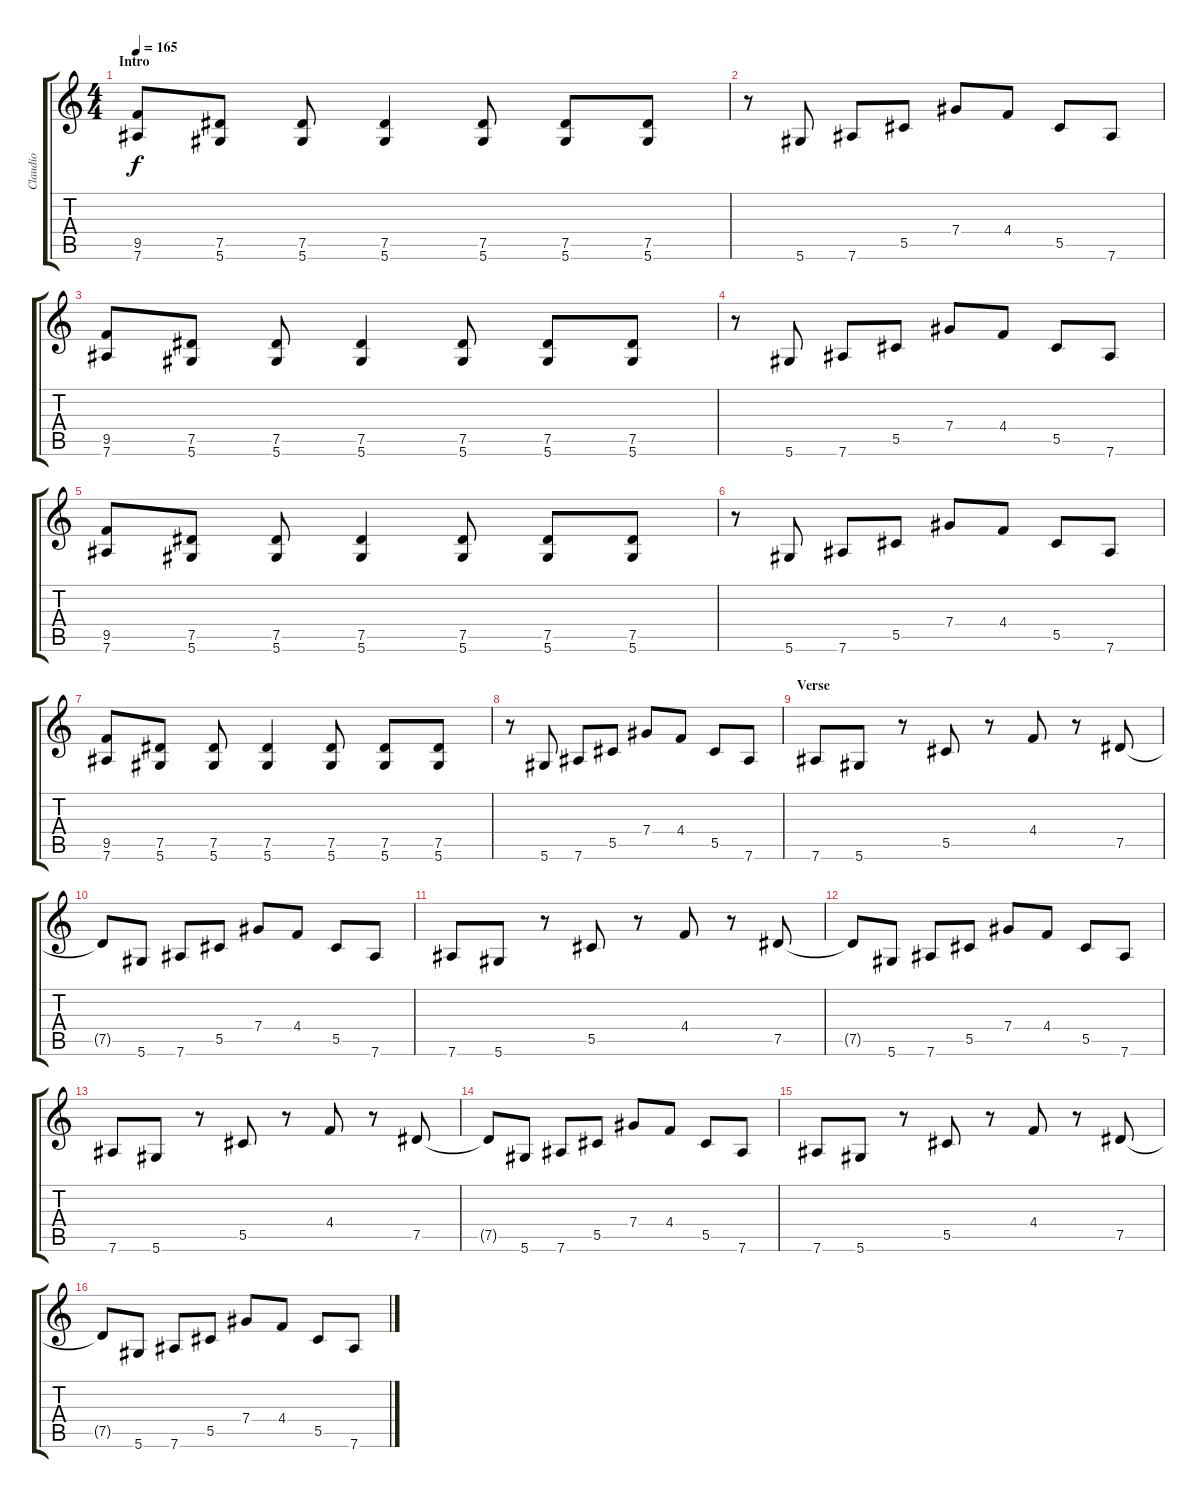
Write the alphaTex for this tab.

\track ("Claudio" "Claudio") {instrument distortionguitar}
\staff {score tabs}
\tuning (Eb4 Bb3 Gb3 Db3 Ab2 Eb2) {hide}
\ts (4 4)
\section ("" "Intro")
\tempo 165
\clef g2
\ks c
(9.5 7.6).8{dy f instrument distortionguitar} (7.5 5.6).8 (7.5 5.6).8 (7.5 5.6).4 (7.5 5.6).8 (7.5 5.6).8 (7.5 5.6).8 |
r.8 5.6.8 7.6.8 5.5.8 7.4.8 4.4.8 5.5.8 7.6.8 |
(9.5 7.6).8 (7.5 5.6).8 (7.5 5.6).8 (7.5 5.6).4 (7.5 5.6).8 (7.5 5.6).8 (7.5 5.6).8 |
r.8 5.6.8 7.6.8 5.5.8 7.4.8 4.4.8 5.5.8 7.6.8 |
(9.5 7.6).8 (7.5 5.6).8 (7.5 5.6).8 (7.5 5.6).4 (7.5 5.6).8 (7.5 5.6).8 (7.5 5.6).8 |
r.8 5.6.8 7.6.8 5.5.8 7.4.8 4.4.8 5.5.8 7.6.8 |
(9.5 7.6).8 (7.5 5.6).8 (7.5 5.6).8 (7.5 5.6).4 (7.5 5.6).8 (7.5 5.6).8 (7.5 5.6).8 |
r.8 5.6.8 7.6.8 5.5.8 7.4.8 4.4.8 5.5.8 7.6.8 |
\section ("" "Verse")
7.6.8 5.6.8 r.8 5.5.8 r.8 4.4.8 r.8 7.5.8 |
7.5{t}.8 5.6.8 7.6.8 5.5.8 7.4.8 4.4.8 5.5.8 7.6.8 |
7.6.8 5.6.8 r.8 5.5.8 r.8 4.4.8 r.8 7.5.8 |
7.5{t}.8 5.6.8 7.6.8 5.5.8 7.4.8 4.4.8 5.5.8 7.6.8 |
7.6.8 5.6.8 r.8 5.5.8 r.8 4.4.8 r.8 7.5.8 |
7.5{t}.8 5.6.8 7.6.8 5.5.8 7.4.8 4.4.8 5.5.8 7.6.8 |
7.6.8 5.6.8 r.8 5.5.8 r.8 4.4.8 r.8 7.5.8 |
7.5{t}.8 5.6.8 7.6.8 5.5.8 7.4.8 4.4.8 5.5.8 7.6.8
